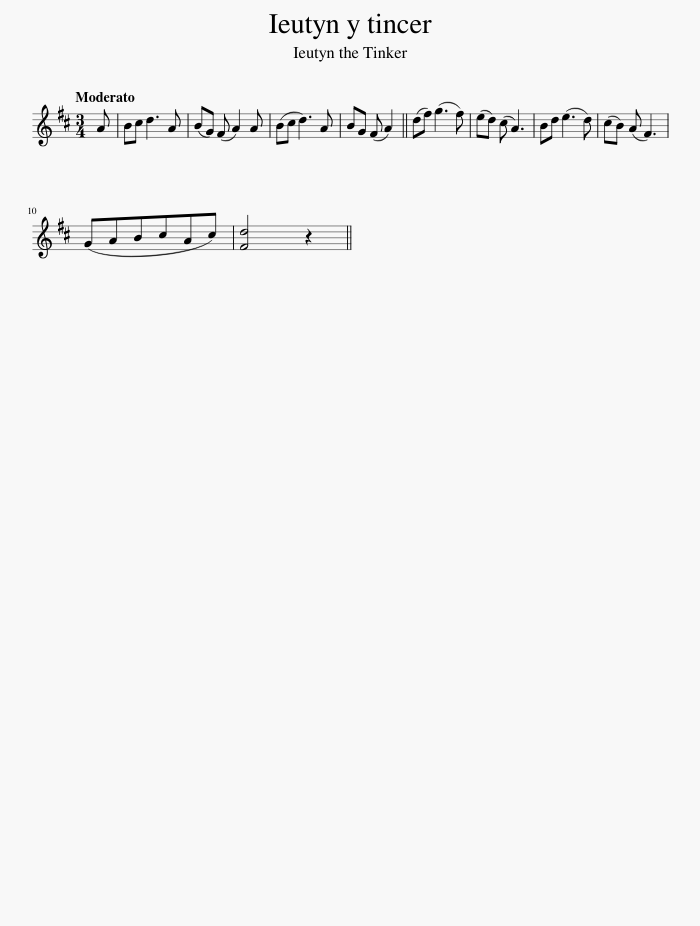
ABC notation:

X:1
L:1/8
Q:1/4=104
M:3/4
I:linebreak $
K:D
V:1 treble
V:1
 A | Bc d3 A | (BG) (F A2) A | (Bc d3) A | BG (F A2) || %5
 (df) (g3 f) | (ed) (c A3) | Bd (e3 d) | (cB) (A F3) |$ (GABcAc) | %10
 [Fd]4 z2 || %11
